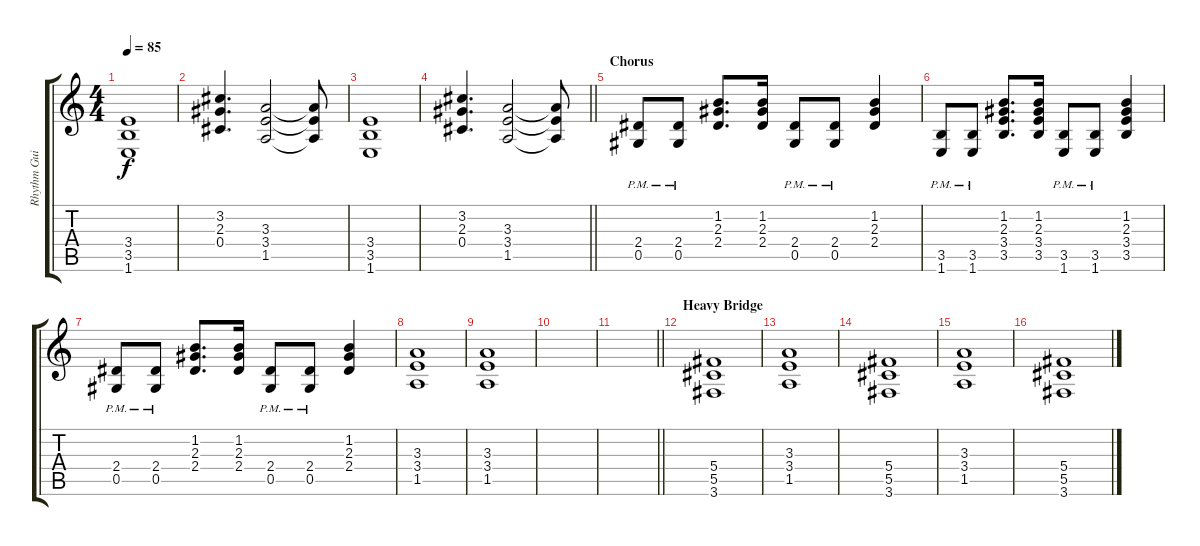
\track ("Rhythm Guitar" "Rhythm Gui") {instrument overdrivenguitar}
\staff {score tabs}
\tuning (Eb4 Bb3 Gb3 Db3 Ab2 Eb2) {hide}
\ts (4 4)
\tempo 85
\clef g2
\ks c
(3.4 3.5 1.6).1{dy f} |
(3.2 2.3 0.4).4{d} (3.3 3.4 1.5).2 (3.3{t} 3.4{t} 1.5{t}).8 |
(3.4 3.5 1.6).1 |
\barLineRight lightlight
(3.2 2.3 0.4).4{d} (3.3 3.4 1.5).2 (3.3{t} 3.4{t} 1.5{t}).8 |
\section ("" "Chorus")
(2.4{pm} 0.5{pm}).8 (2.4{pm} 0.5{pm}).8 (1.2 2.3 2.4).8{d} (1.2 2.3 2.4).16 (2.4{pm} 0.5{pm}).8 (2.4{pm} 0.5{pm}).8 (1.2 2.3 2.4).4 |
(3.5{pm} 1.6{pm}).8 (3.5{pm} 1.6{pm}).8 (1.2 2.3 3.4 3.5).8{d} (1.2 2.3 3.4 3.5).16 (3.5{pm} 1.6{pm}).8 (3.5{pm} 1.6{pm}).8 (1.2 2.3 3.4 3.5).4 |
(2.4{pm} 0.5{pm}).8 (2.4{pm} 0.5{pm}).8 (1.2 2.3 2.4).8{d} (1.2 2.3 2.4).16 (2.4{pm} 0.5{pm}).8 (2.4{pm} 0.5{pm}).8 (1.2 2.3 2.4).4 |
(3.3 3.4 1.5).1 |
(3.3 3.4 1.5).1 |
|
\barLineRight lightlight
|
\section ("" "Heavy Bridge")
(5.4 5.5 3.6).1 |
(3.3 3.4 1.5).1 |
(5.4 5.5 3.6).1 |
(3.3 3.4 1.5).1 |
(5.4 5.5 3.6).1
